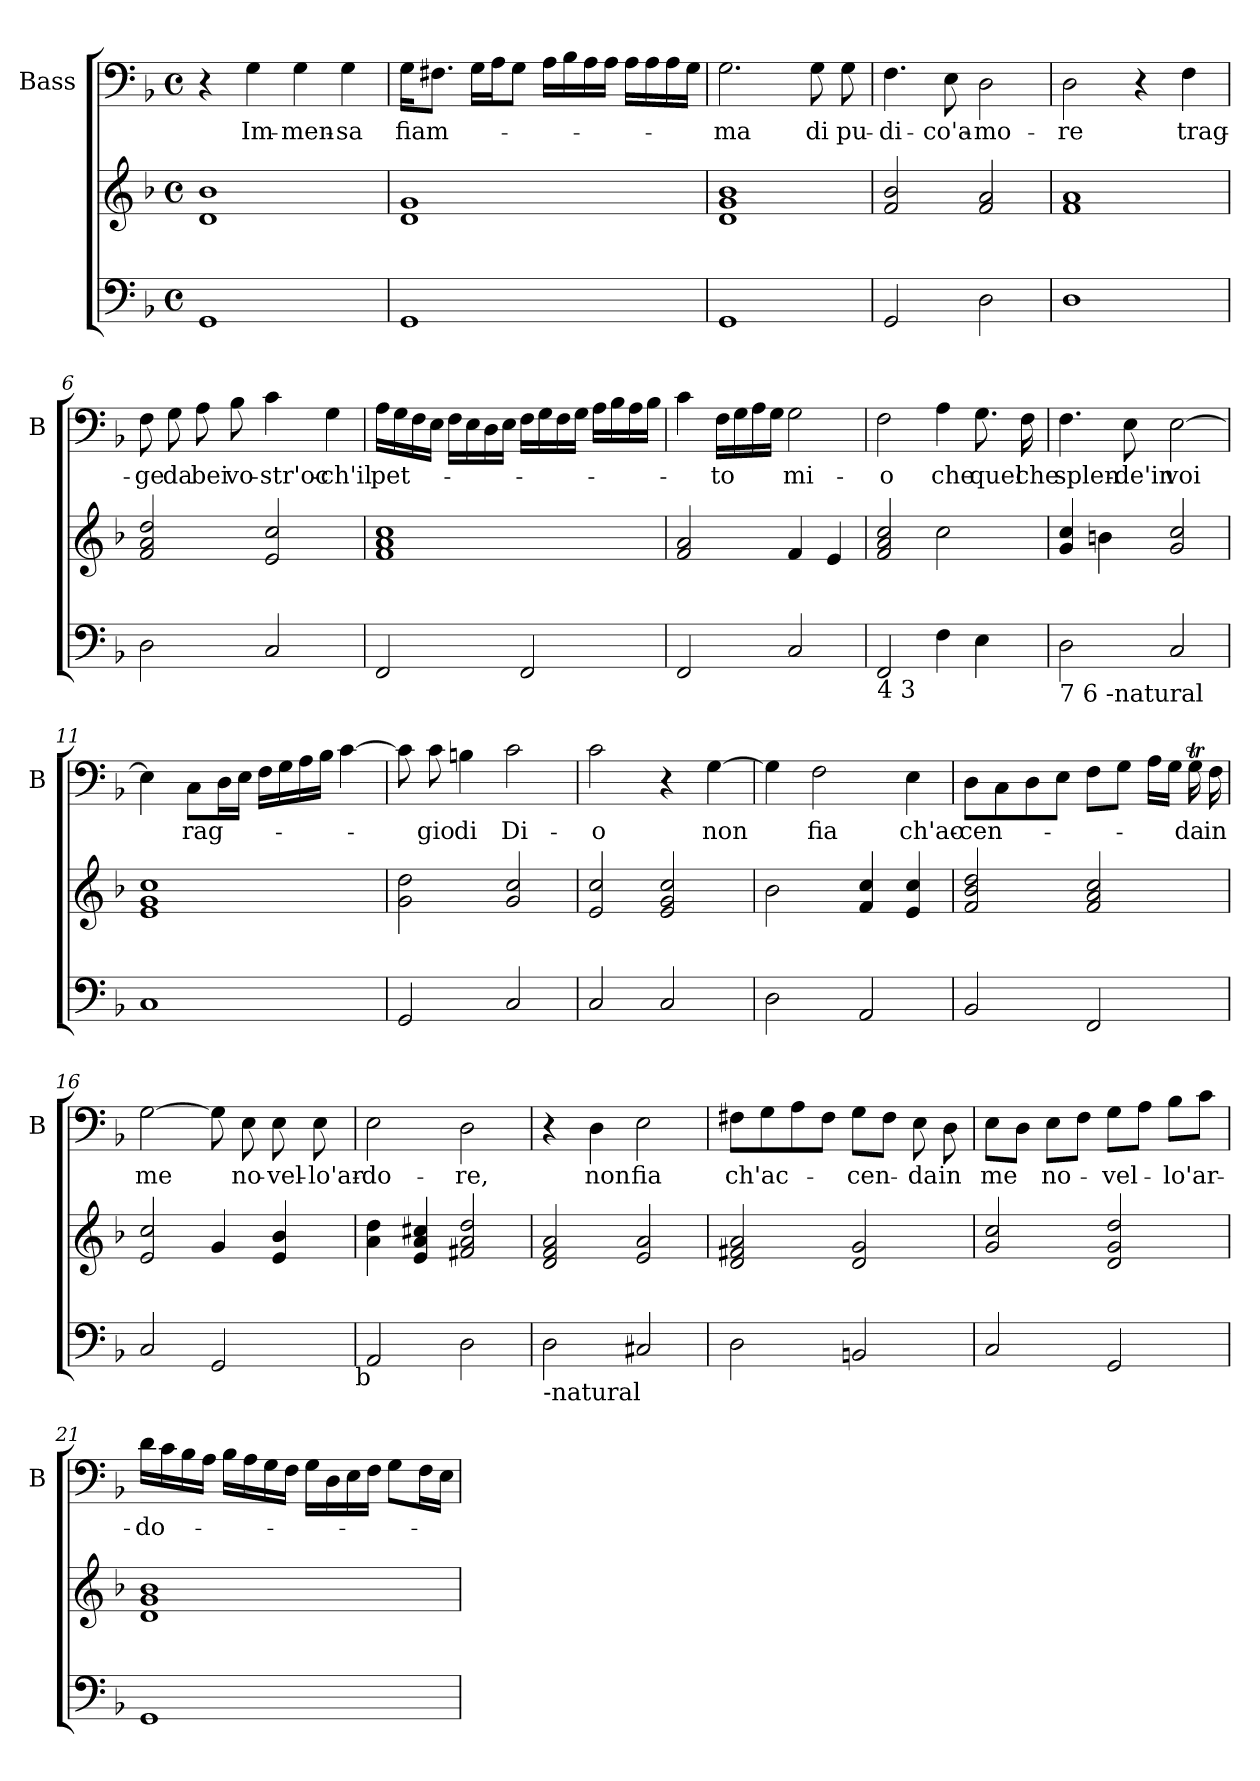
**kern	**kern	**kern	**text
*part2	*part2	*part1	*part1
*staff3	*staff2	*staff1	*staff1
*	*	*I"Bass	*
*	*	*I'B	*
*clefF4	*clefG2	*clefF4	*
*k[b-]	*k[b-]	*k[b-]	*
*F:	*F:	*F:	*
*M4/4	*M4/4	*M4/4	*
*met(c)	*met(c)	*met(c)	*
=1	=1	=1	=1
1GG	1d 1b-	4r	.
.	.	4G\	Im-
.	.	4G\	-men-
.	.	4G\	-sa
=2	=2	=2	=2
1GG	1d 1g	16G\KL	fiam-
.	.	8.F#X\J	.
.	.	16G\LL	.
.	.	16A\J	.
.	.	8G\J	.
.	.	16A\LL	.
.	.	16B-\	.
.	.	16A\	.
.	.	16A\JJ	.
.	.	16A\LL	.
.	.	16A\	.
.	.	16A\	.
.	.	16G\JJ	.
=3	=3	=3	=3
1GG	1d 1g 1b-	2.G\	-ma
.	.	8G\	di
.	.	8G\	pu-
=4	=4	=4	=4
2GG/	2f/ 2b-/	4.F\	-di-
.	.	8E\	-co'a-
2D\	2f/ 2a/	2D\	-mo-
=5	=5	=5	=5
1D	1f 1a	2D\	-re
.	.	4r	.
.	.	4F\	trag-
!!LO:LB:g=z
=6	=6	=6	=6
2D\	2f/ 2a/ 2dd/	8F\	-ge
.	.	8G\	da
.	.	8A\	bei
.	.	8B-\	vo-
2C/	2e/ 2cc/	4c\	-str'oc-
.	.	4G\	-ch'il
=7	=7	=7	=7
2FF/	1f 1a 1cc	16A\LL	pet-
.	.	16G\	.
.	.	16F\	.
.	.	16E\JJ	.
.	.	16F\LL	.
.	.	16E\	.
.	.	16D\	.
.	.	16E\JJ	.
2FF/	.	16F\LL	.
.	.	16G\	.
.	.	16F\	.
.	.	16G\JJ	.
.	.	16A\LL	.
.	.	16B-\	.
.	.	16A\	.
.	.	16B-\JJ	.
=8	=8	=8	=8
2FF/	2f/ 2a/	4c\	.
.	.	16F\LL	-to
.	.	16G\	.
.	.	16A\	.
.	.	16G\JJ	.
2C/	4f/	2G\	mi-
.	4e/	.	.
=9	=9	=9	=9
!LO:TX:b:t=4   3	!	!	!
2FF/	2f/ 2a/ 2cc/	2F\	-o
4F\	2cc\	4A\	che
4E\	.	8.G\	quel
.	.	16F\	che
!!LO:LB:g=z
=10	=10	=10	=10
!LO:TX:b:t=7 6 -natural	!	!	!
2D\	4g/ 4cc/	4.F\	splen-
.	4bn\	.	.
.	.	8E\	-de'in
2C/	2g/ 2cc/	[2E\	voi
=11	=11	=11	=11
1C	1e 1g 1cc	4E\]	.
.	.	8C\L	rag-
.	.	16D\L	.
.	.	16E\JJ	.
.	.	16F\LL	.
.	.	16G\	.
.	.	16A\	.
.	.	16B-\JJ	.
.	.	[4c\	.
=12	=12	=12	=12
2GG/	2g\ 2dd\	8c\]	.
.	.	8c\	-gio
.	.	4Bn\	di
2C/	2g/ 2cc/	2c\	Di-
=13	=13	=13	=13
2C/	2e/ 2cc/	2c\	-o
2C/	2e/ 2g/ 2cc/	4r	.
.	.	[4G\	non
=14	=14	=14	=14
2D\	2b-\	4G\]	.
.	.	2F\	fia
2AA/	4f/ 4cc/	.	.
.	4e/ 4cc/	4E\	ch'ac-
!!LO:LB:g=z
=15	=15	=15	=15
2BB-/	2f/ 2b-/ 2dd/	8D\L	-cen-
.	.	8C\	.
.	.	8D\	.
.	.	8E\J	.
2FF/	2f/ 2a/ 2cc/	8F\L	.
.	.	8G\J	.
.	.	16A\LL	.
.	.	16G\JJ	.
.	.	16GT\	-da
.	.	16F\	in
=16	=16	=16	=16
2C/	2e/ 2cc/	[2G\	me
2GG/	4g/	8G\]	.
.	.	8E\	no-
.	4e/ 4b-/	8E\	-vel-
.	.	8E\	-lo'ar-
!LO:TX:b:t=b	!	!	!
=17	=17	=17	=17
2AA/	4a\ 4dd\	2E\	-do-
.	4e/ 4a/ 4cc#X/	.	.
2D\	2f#X/ 2a/ 2dd/	2D\	-re,
=18	=18	=18	=18
!LO:TX:b:t=-natural	!	!	!
2D\	2d/ 2f/ 2a/	4r	.
.	.	4D\	non
2C#X/	2e/ 2a/	2E\	fia
=19	=19	=19	=19
2D\	2d/ 2f#X/ 2a/	8F#X\L	ch'ac-
.	.	8G\	.
.	.	8A\	.
.	.	8F#\J	.
2BBn/	2d/ 2g/	8G\L	-cen-
.	.	8F#\J	.
.	.	8E\	-da
.	.	8D\	in
!!LO:PB:g=z
=20	=20	=20	=20
2C/	2g/ 2cc/	8E\L	me
.	.	8D\J	.
.	.	8E\L	no-
.	.	8F\J	.
2GG/	2d/ 2g/ 2dd/	8G\L	-vel-
.	.	8A\J	.
.	.	8B-\L	-lo'ar-
.	.	8c\J	.
=21	=21	=21	=21
1GG	1d 1g 1b-	16d\LL	-do-
.	.	16c\	.
.	.	16B-\	.
.	.	16A\JJ	.
.	.	16B-\LL	.
.	.	16A\	.
.	.	16G\	.
.	.	16F\JJ	.
.	.	16G\LL	.
.	.	16D\	.
.	.	16E\	.
.	.	16F\JJ	.
.	.	8G\L	.
.	.	16F\L	.
.	.	16E\JJ	.
=	=	=	=
*-	*-	*-	*-
